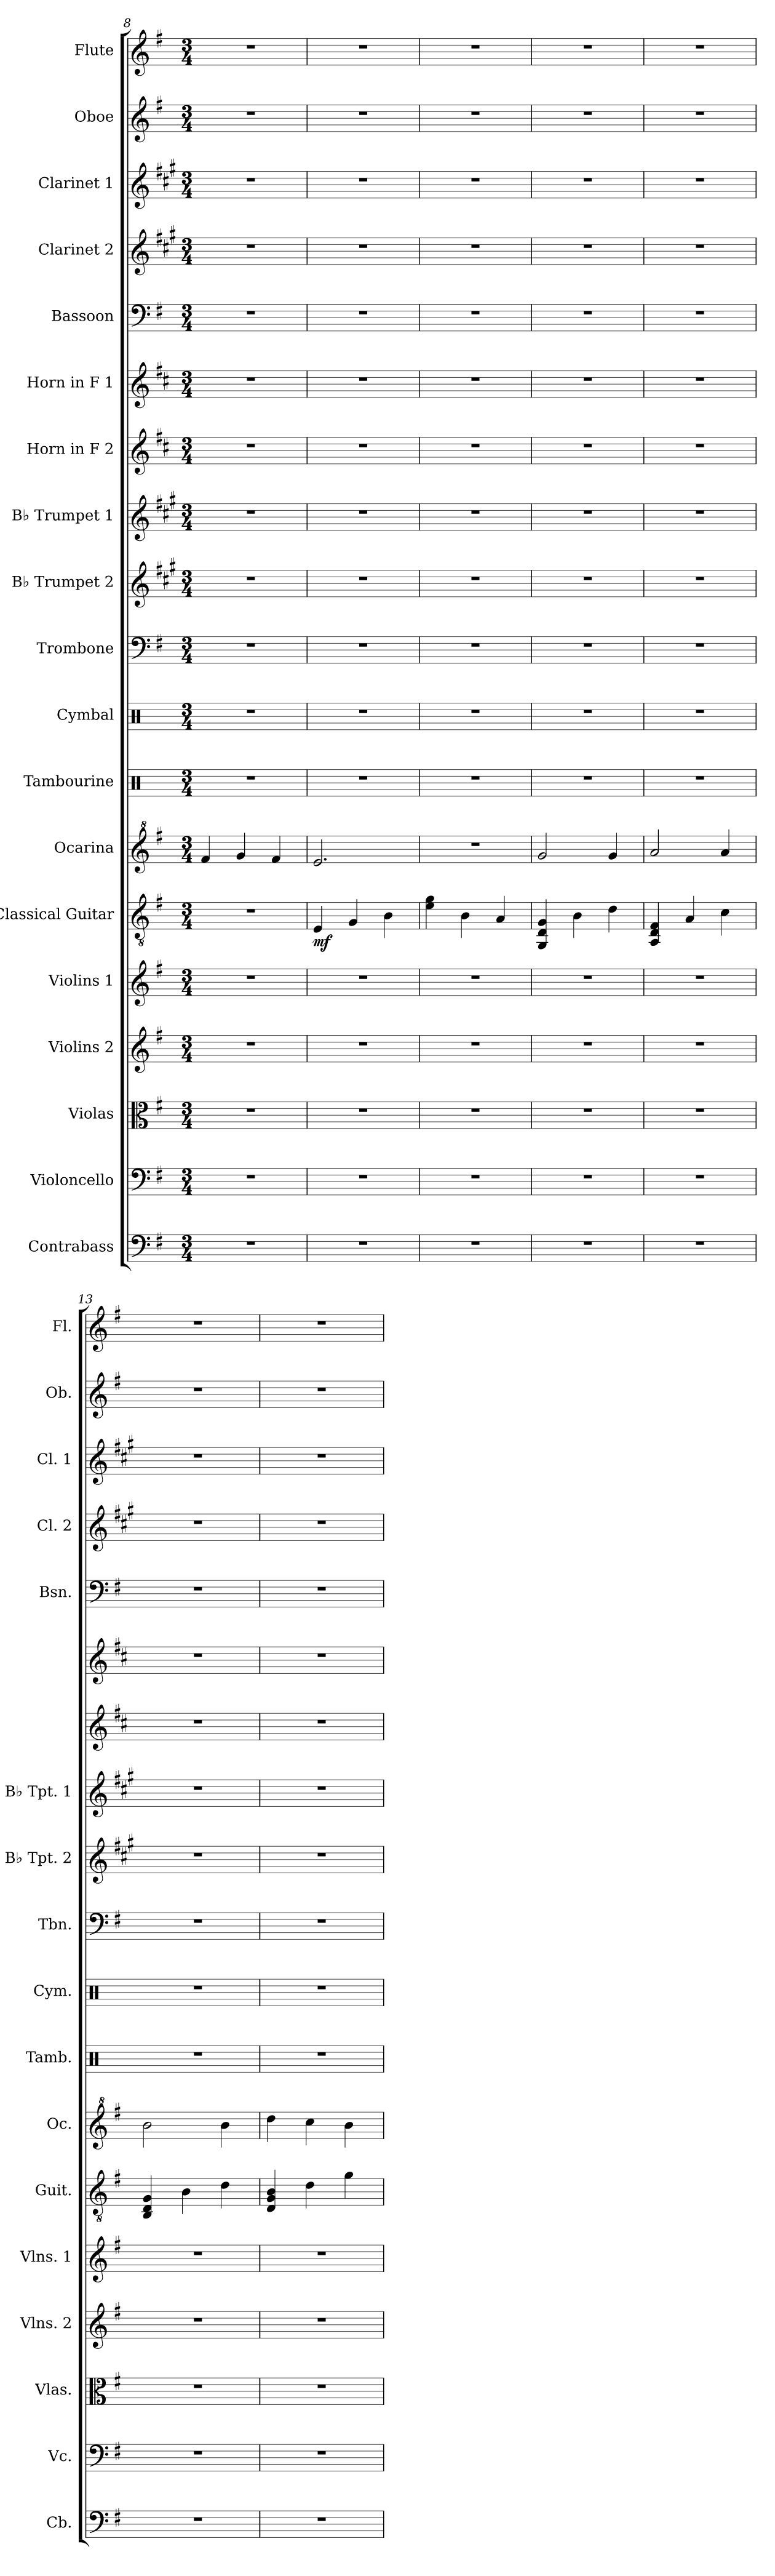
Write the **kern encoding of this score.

**kern	**kern	**kern	**kern	**kern	**kern	**dynam	**kern	**kern	**kern	**kern	**kern	**kern	**kern	**kern	**kern	**kern	**kern	**kern	**kern
*part19	*part18	*part17	*part16	*part15	*part14	*part14	*part13	*part12	*part11	*part10	*part9	*part8	*part7	*part6	*part5	*part4	*part3	*part2	*part1
*staff19	*staff18	*staff17	*staff16	*staff15	*staff14	*staff14	*staff13	*staff12	*staff11	*staff10	*staff9	*staff8	*staff7	*staff6	*staff5	*staff4	*staff3	*staff2	*staff1
*I"Contrabass	*I"Violoncello	*I"Violas	*I"Violins 2	*I"Violins 1	*I"Classical Guitar	*	*I"Ocarina	*I"Tambourine	*I"Cymbal	*I"Trombone	*I"B♭ Trumpet 2	*I"B♭ Trumpet 1	*I"Horn in F 2	*I"Horn in F 1	*I"Bassoon	*I"Clarinet 2	*I"Clarinet 1	*I"Oboe	*I"Flute
*I'Cb.	*I'Vc.	*I'Vlas.	*I'Vlns. 2	*I'Vlns. 1	*I'Guit.	*	*I'Oc.	*I'Tamb.	*I'Cym.	*I'Tbn.	*I'B♭ Tpt. 2	*I'B♭ Tpt. 1	*	*	*I'Bsn.	*I'Cl. 2	*I'Cl. 1	*I'Ob.	*I'Fl.
*clefF4	*clefF4	*clefC3	*clefG2	*clefG2	*clefGv2	*	*clefG^2	*clefX	*clefX	*clefF4	*clefG2	*clefG2	*clefG2	*clefG2	*clefF4	*clefG2	*clefG2	*clefG2	*clefG2
*ITrd7c12	*	*	*	*	*	*	*	*	*	*	*ITrd1c2	*ITrd1c2	*ITrd4c7	*ITrd4c7	*	*ITrd1c2	*ITrd1c2	*	*
*k[f#]	*k[f#]	*k[f#]	*k[f#]	*k[f#]	*k[f#]	*	*k[f#]	*k[]	*k[]	*k[f#]	*k[f#]	*k[f#]	*k[f#]	*k[f#]	*k[f#]	*k[f#]	*k[f#]	*k[f#]	*k[f#]
*M3/4	*M3/4	*M3/4	*M3/4	*M3/4	*M3/4	*	*M3/4	*M3/4	*M3/4	*M3/4	*M3/4	*M3/4	*M3/4	*M3/4	*M3/4	*M3/4	*M3/4	*M3/4	*M3/4
=8	=8	=8	=8	=8	=8	=8	=8	=8	=8	=8	=8	=8	=8	=8	=8	=8	=8	=8	=8
2.r	2.r	2.r	2.r	2.r	2.r	.	4ff#/	2.r	2.r	2.r	2.r	2.r	2.r	2.r	2.r	2.r	2.r	2.r	2.r
.	.	.	.	.	.	.	4gg/	.	.	.	.	.	.	.	.	.	.	.	.
.	.	.	.	.	.	.	4ff#/	.	.	.	.	.	.	.	.	.	.	.	.
=9	=9	=9	=9	=9	=9	=9	=9	=9	=9	=9	=9	=9	=9	=9	=9	=9	=9	=9	=9
!	!	!	!	!	!	!LO:DY:b	!	!	!	!	!	!	!	!	!	!	!	!	!
2.r	2.r	2.r	2.r	2.r	4E/	mf	2.ee/	2.r	2.r	2.r	2.r	2.r	2.r	2.r	2.r	2.r	2.r	2.r	2.r
.	.	.	.	.	4G/	.	.	.	.	.	.	.	.	.	.	.	.	.	.
.	.	.	.	.	4B\	.	.	.	.	.	.	.	.	.	.	.	.	.	.
=10	=10	=10	=10	=10	=10	=10	=10	=10	=10	=10	=10	=10	=10	=10	=10	=10	=10	=10	=10
2.r	2.r	2.r	2.r	2.r	4e\ 4g\	.	2.r	2.r	2.r	2.r	2.r	2.r	2.r	2.r	2.r	2.r	2.r	2.r	2.r
.	.	.	.	.	4B\	.	.	.	.	.	.	.	.	.	.	.	.	.	.
.	.	.	.	.	4A/	.	.	.	.	.	.	.	.	.	.	.	.	.	.
=11	=11	=11	=11	=11	=11	=11	=11	=11	=11	=11	=11	=11	=11	=11	=11	=11	=11	=11	=11
2.r	2.r	2.r	2.r	2.r	4GG/ 4D/ 4G/	.	2gg/	2.r	2.r	2.r	2.r	2.r	2.r	2.r	2.r	2.r	2.r	2.r	2.r
.	.	.	.	.	4B\	.	.	.	.	.	.	.	.	.	.	.	.	.	.
.	.	.	.	.	4d\	.	4gg/	.	.	.	.	.	.	.	.	.	.	.	.
=12	=12	=12	=12	=12	=12	=12	=12	=12	=12	=12	=12	=12	=12	=12	=12	=12	=12	=12	=12
2.r	2.r	2.r	2.r	2.r	4AA/ 4D/ 4F#/	.	2aa/	2.r	2.r	2.r	2.r	2.r	2.r	2.r	2.r	2.r	2.r	2.r	2.r
.	.	.	.	.	4A/	.	.	.	.	.	.	.	.	.	.	.	.	.	.
.	.	.	.	.	4c\	.	4aa/	.	.	.	.	.	.	.	.	.	.	.	.
=13	=13	=13	=13	=13	=13	=13	=13	=13	=13	=13	=13	=13	=13	=13	=13	=13	=13	=13	=13
2.r	2.r	2.r	2.r	2.r	4BB/ 4D/ 4G/	.	2bb\	2.r	2.r	2.r	2.r	2.r	2.r	2.r	2.r	2.r	2.r	2.r	2.r
.	.	.	.	.	4B\	.	.	.	.	.	.	.	.	.	.	.	.	.	.
.	.	.	.	.	4d\	.	4bb\	.	.	.	.	.	.	.	.	.	.	.	.
=14	=14	=14	=14	=14	=14	=14	=14	=14	=14	=14	=14	=14	=14	=14	=14	=14	=14	=14	=14
2.r	2.r	2.r	2.r	2.r	4D/ 4G/ 4B/	.	4ddd\	2.r	2.r	2.r	2.r	2.r	2.r	2.r	2.r	2.r	2.r	2.r	2.r
.	.	.	.	.	4d\	.	4ccc\	.	.	.	.	.	.	.	.	.	.	.	.
.	.	.	.	.	4g\	.	4bb\	.	.	.	.	.	.	.	.	.	.	.	.
=	=	=	=	=	=	=	=	=	=	=	=	=	=	=	=	=	=	=	=
*-	*-	*-	*-	*-	*-	*-	*-	*-	*-	*-	*-	*-	*-	*-	*-	*-	*-	*-	*-
